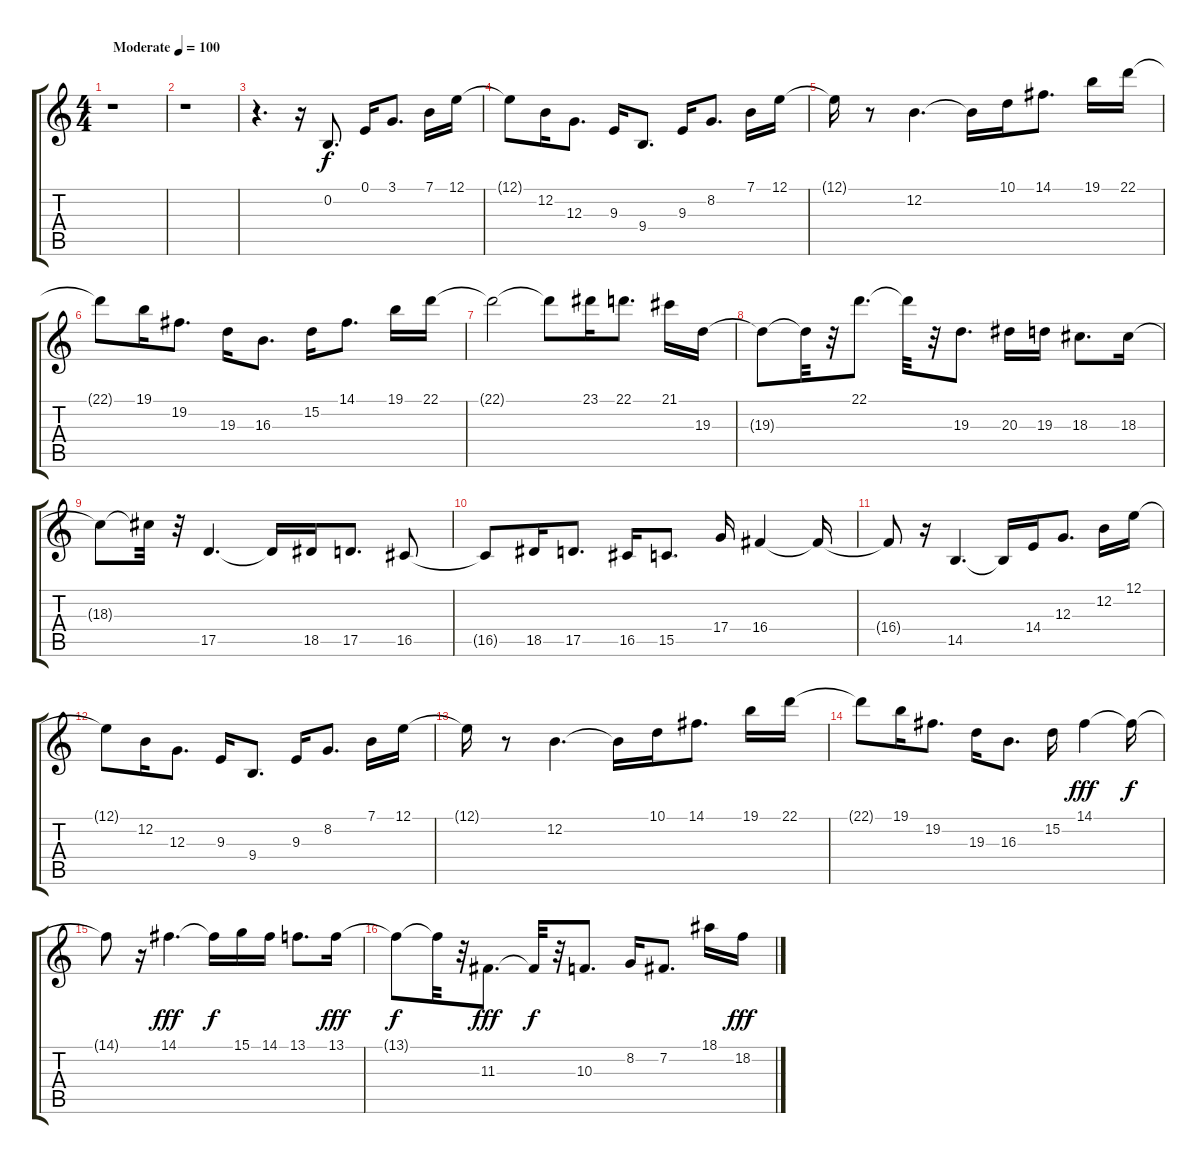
\track "" {instrument stringensemble1}
\staff {score tabs}
\tuning (E4 B3 G3 D3 A2 E2) {hide}
\ts (4 4)
\tempo (100 "Moderate")
\clef g2
\ks c
r.1{dy f instrument stringensemble1} |
r.1 |
r.4{d} r.16 0.2.8{d} 0.1.16 3.1.8{d} 7.1.16 12.1.16 |
12.1{t}.8 12.2.16 12.3.8{d} 9.3.16 9.4.8{d} 9.3.16 8.2.8{d} 7.1.16 12.1.16 |
12.1{t}.16 r.8 12.2.4{d} 12.2{t}.16 10.1.16 14.1.8{d} 19.1.16 22.1.16 |
22.1{t}.8 19.1.16 19.2.8{d} 19.3.16 16.3.8{d} 15.2.16 14.1.8{d} 19.1.16 22.1.16 |
22.1{t}.2 22.1{t}.8 23.1.16 22.1.8{d} 21.1.16 19.3.16 |
19.3{t}.8 19.3{t}.32 r.32 22.1.8{d} 22.1{t}.32 r.32 19.3.8{d} 20.3.16 19.3.16 18.3.8{d} 18.3.16 |
18.3{t}.8 18.3{t}.32 r.32 17.5.4{d} 17.5{t}.16 18.5.16 17.5.8{d} 16.5.8 |
16.5{t}.8 18.5.16 17.5.8{d} 16.5.16 15.5.8{d} 17.4.16 16.4.4 16.4{t}.16 |
16.4{t}.8 r.16 14.5.4{d} 14.5{t}.16 14.4.16 12.3.8{d} 12.2.16 12.1.16 |
12.1{t}.8 12.2.16 12.3.8{d} 9.3.16 9.4.8{d} 9.3.16 8.2.8{d} 7.1.16 12.1.16 |
12.1{t}.16 r.8 12.2.4{d} 12.2{t}.16 10.1.16 14.1.8{d} 19.1.16 22.1.16 |
22.1{t}.8 19.1.16 19.2.8{d} 19.3.16 16.3.8{d} 15.2.16 14.1.4{dy fff} 14.1{t}.16{dy f} |
14.1{t}.8 r.16 14.1.4{d dy fff} 14.1{t}.16{dy f} 15.1.16 14.1.16 13.1.8{d} 13.1.16{dy fff} |
13.1{t}.8{dy f} 13.1{t}.32 r.32 11.3.8{d dy fff} 11.3{t}.32{dy f} r.32 10.3.8{d} 8.2.16 7.2.8{d} 18.1.16 18.2.16{dy fff}
